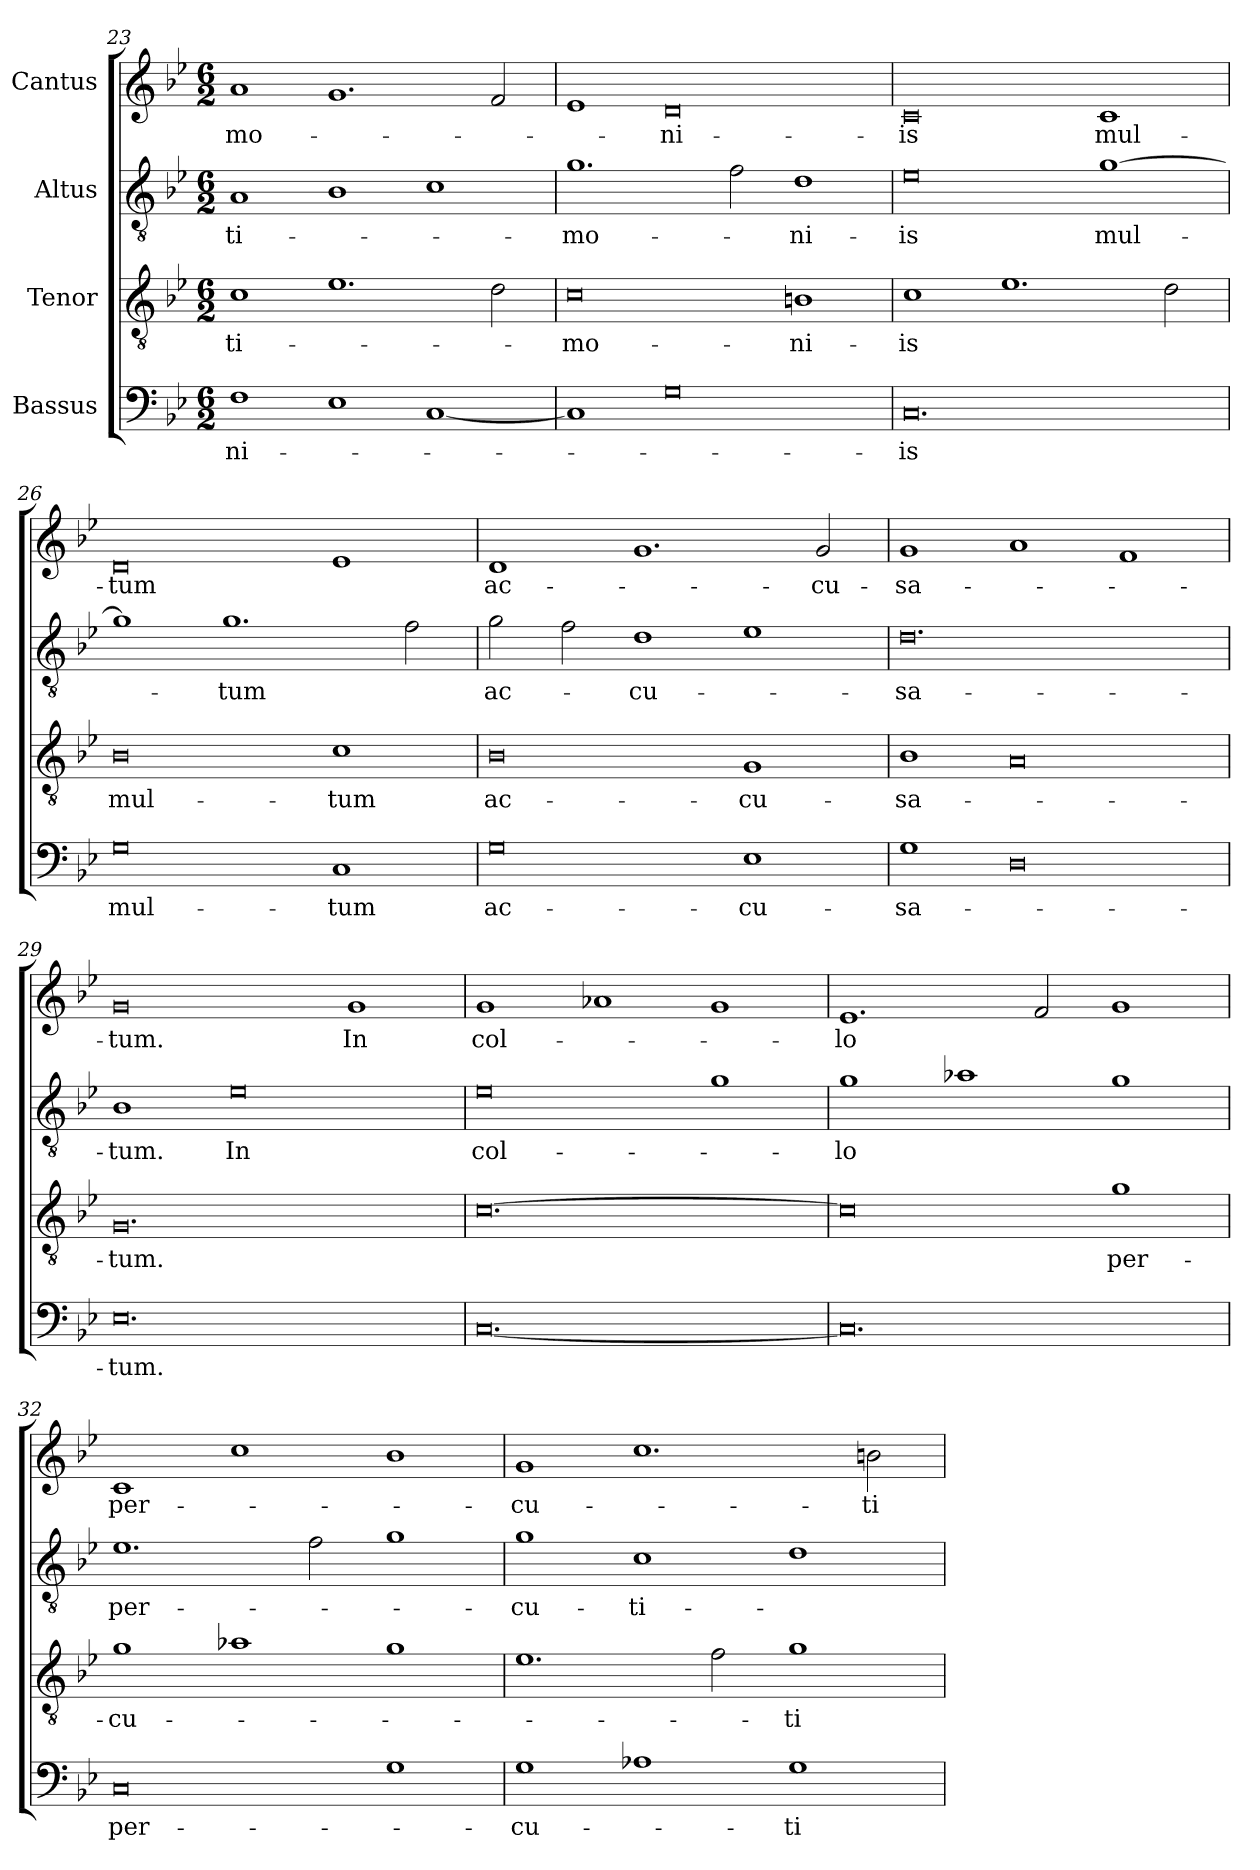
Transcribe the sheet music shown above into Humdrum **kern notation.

**kern	**text	**kern	**text	**kern	**text	**kern	**text
*part4	*part4	*part3	*part3	*part2	*part2	*part1	*part1
*staff4	*staff4	*staff3	*staff3	*staff2	*staff2	*staff1	*staff1
*I"Bassus	*	*I"Tenor	*	*I"Altus	*	*I"Cantus	*
*clefF4	*	*clefGv2	*	*clefGv2	*	*clefG2	*
*k[b-e-]	*	*k[b-e-]	*	*k[b-e-]	*	*k[b-e-]	*
*B-:	*	*B-:	*	*B-:	*	*B-:	*
*M6/2	*	*M6/2	*	*M6/2	*	*M6/2	*
=23	=23	=23	=23	=23	=23	=23	=23
!	!LO:LY:i	!	!LO:LY:i	!	!LO:LY:i	!	!
1F\	-ni-	1c\	-ti-	1A/	-ti-	1a/	-mo-
1E-\	.	1.e-\	.	1B-\	.	1.g/	.
[1C/	.	.	.	1c\	.	.	.
.	.	2d\	.	.	.	2f/	.
!!LO:PB:g=z
=24	=24	=24	=24	=24	=24	=24	=24
!	!	!	!LO:LY:i	!	!LO:LY:i	!	!
1C/]	.	0c\	-mo-	1.g\	-mo-	1e-/	.
0G\	.	.	.	.	.	0d/	-ni-
.	.	.	.	2f\	.	.	.
!	!	!	!LO:LY:i	!	!LO:LY:i	!	!
.	.	1Bn\	-ni-	1d\	-ni-	.	.
=25	=25	=25	=25	=25	=25	=25	=25
!	!LO:LY:i	!	!LO:LY:i	!	!LO:LY:i	!	!
0.C/	-is	1c\	-is	0e-\	-is	0c/	-is
.	.	1.e-\	.	.	.	.	.
!	!	!	!	!	!LO:LY:i	!	!
.	.	.	.	[1g\	mul-	1c/	mul-
.	.	2d\	.	.	.	.	.
=26	=26	=26	=26	=26	=26	=26	=26
!	!LO:LY:i	!	!LO:LY:i	!	!	!	!
0G\	mul-	0B-\	mul-	1g\]	.	0d/	-tum
!	!	!	!	!	!LO:LY:i	!	!
.	.	.	.	1.g\	-tum	.	.
!	!LO:LY:i	!	!LO:LY:i	!	!	!	!
1C/	-tum	1c\	-tum	.	.	1e-/	.
.	.	.	.	2f\	.	.	.
=27	=27	=27	=27	=27	=27	=27	=27
!	!LO:LY:i	!	!LO:LY:i	!	!LO:LY:i	!	!
0G\	ac-	0B-\	ac-	2g\	ac-	1d/	ac-
.	.	.	.	2f\	.	.	.
!	!	!	!	!	!LO:LY:i	!	!
.	.	.	.	1d\	-cu-	1.g/	.
!	!LO:LY:i	!	!LO:LY:i	!	!	!	!
1E-\	-cu-	1G/	-cu-	1e-\	.	.	.
.	.	.	.	.	.	2g/	-cu-
!!LO:LB:g=z
=28	=28	=28	=28	=28	=28	=28	=28
!	!LO:LY:i	!	!LO:LY:i	!	!LO:LY:i	!	!
1G\	-sa-	1B-\	-sa-	0.d\	-sa-	1g/	-sa-
0D\	.	0A/	.	.	.	1a/	.
.	.	.	.	.	.	1f/	.
=29	=29	=29	=29	=29	=29	=29	=29
!	!LO:LY:i	!	!LO:LY:i	!	!LO:LY:i	!	!
0.E-\	-tum.	0.G/	-tum.	1B-\	-tum.	0g/	-tum.
!	!	!	!	!	!LO:LY:i	!	!
.	.	.	.	0e-\	In	.	.
.	.	.	.	.	.	1g/	In
=30	=30	=30	=30	=30	=30	=30	=30
!	!	!	!	!	!LO:LY:i	!	!
[0.C/	.	[0.c\	.	0e-\	col-	1g/	col-
.	.	.	.	.	.	1a-X/	.
.	.	.	.	1g\	.	1g/	.
=31	=31	=31	=31	=31	=31	=31	=31
!	!	!	!	!	!LO:LY:i	!	!
0.C/]	.	0c\]	.	1g\	-lo	1.e-/	-lo
.	.	.	.	1a-X\	.	.	.
.	.	.	.	.	.	2f/	.
!	!	!	!LO:LY:i	!	!	!	!
.	.	1g\	per-	1g\	.	1g/	.
!!LO:LB:g=z
=32	=32	=32	=32	=32	=32	=32	=32
!	!LO:LY:i	!	!LO:LY:i	!	!LO:LY:i	!	!
0C/	per-	1g\	-cu-	1.e-\	per-	1c/	per-
.	.	1a-X\	.	.	.	1cc\	.
.	.	.	.	2f\	.	.	.
1G\	.	1g\	.	1g\	.	1b-\	.
=33	=33	=33	=33	=33	=33	=33	=33
!	!LO:LY:i	!	!	!	!LO:LY:i	!	!
1G\	-cu-	1.e-\	.	1g\	-cu-	1g/	-cu-
!	!	!	!	!	!LO:LY:i	!	!
1A-X\	.	.	.	1c\	-ti-	1.cc\	.
.	.	2f\	.	.	.	.	.
!	!LO:LY:i	!	!LO:LY:i	!	!	!	!
1G\	-ti-	1g\	-ti-	1d\	.	.	.
.	.	.	.	.	.	2bn\	-ti-
=	=	=	=	=	=	=	=
*-	*-	*-	*-	*-	*-	*-	*-
